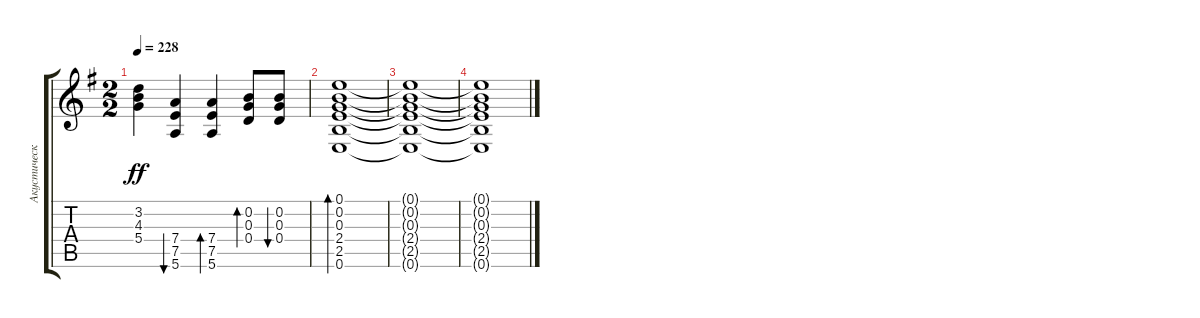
\track ("Акустическая гитара" "Акустическ") {instrument acousticguitarsteel}
\staff {score tabs}
\tuning (E4 B3 G3 D3 A2 E2) {hide}
\ts (2 2)
\tempo 228
\clef g2
\ks eminor
(3.2{t} 4.3{t} 5.4{t}).4{dy ff} (7.4 7.5 5.6).4{bu 30} (7.4 7.5 5.6).4{bd 60} (0.2 0.3 0.4).8{bd 30} (0.2 0.3 0.4).8{bu 30} |
(0.1 0.2 0.3 2.4 2.5 0.6).1{bd 120} |
(0.1{t} 0.2{t} 0.3{t} 2.4{t} 2.5{t} 0.6{t}).1 |
(0.1{t} 0.2{t} 0.3{t} 2.4{t} 2.5{t} 0.6{t}).1
